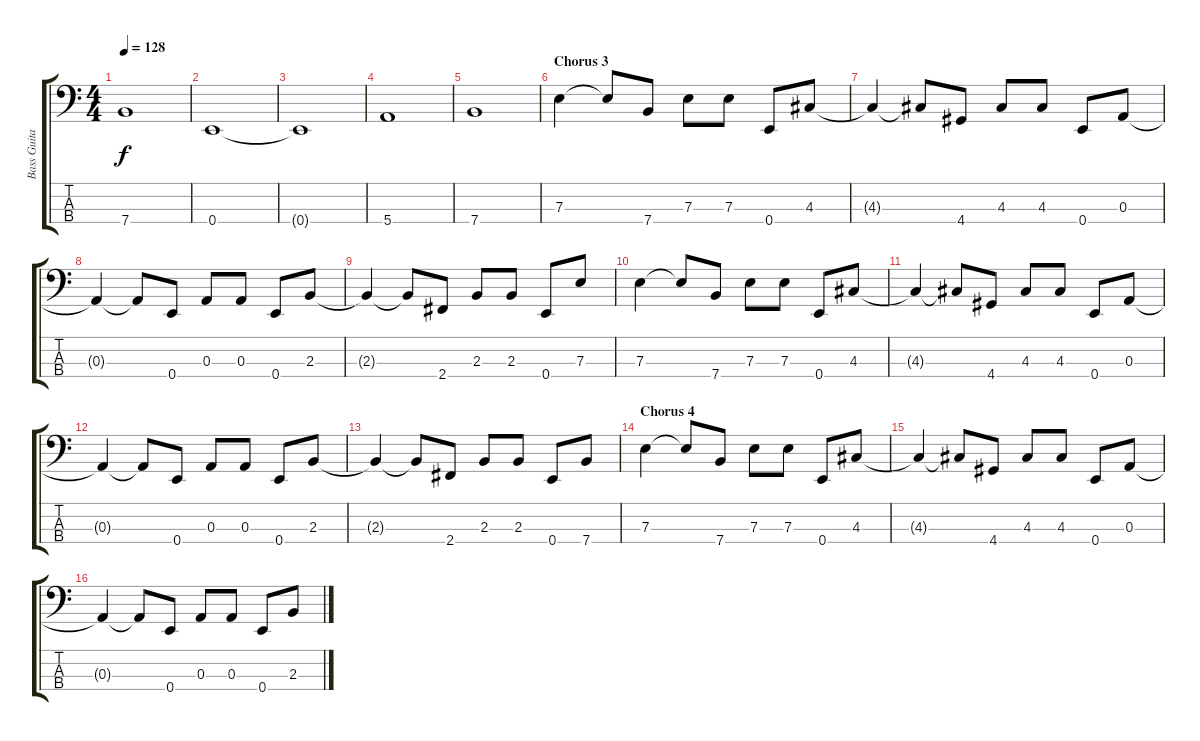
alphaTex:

\track ("Bass Guitar" "Bass Guita") {instrument electricbasspick}
\staff {score tabs}
\tuning (G2 D2 A1 E1) {hide}
\ts (4 4)
\tempo 128
\clef f4
\ks c
7.4.1{dy f} |
0.4.1 |
0.4{t}.1 |
5.4.1 |
7.4.1 |
\section ("" "Chorus 3")
7.3.4 7.3{t}.8 7.4.8 7.3.8 7.3.8 0.4.8 4.3.8 |
4.3{t}.4 4.3{t}.8 4.4.8 4.3.8 4.3.8 0.4.8 0.3.8 |
0.3{t}.4 0.3{t}.8 0.4.8 0.3.8 0.3.8 0.4.8 2.3.8 |
2.3{t}.4 2.3{t}.8 2.4.8 2.3.8 2.3.8 0.4.8 7.3.8 |
7.3.4 7.3{t}.8 7.4.8 7.3.8 7.3.8 0.4.8 4.3.8 |
4.3{t}.4 4.3{t}.8 4.4.8 4.3.8 4.3.8 0.4.8 0.3.8 |
0.3{t}.4 0.3{t}.8 0.4.8 0.3.8 0.3.8 0.4.8 2.3.8 |
2.3{t}.4 2.3{t}.8 2.4.8 2.3.8 2.3.8 0.4.8 7.4.8 |
\section ("" "Chorus 4")
7.3.4 7.3{t}.8 7.4.8 7.3.8 7.3.8 0.4.8 4.3.8 |
4.3{t}.4 4.3{t}.8 4.4.8 4.3.8 4.3.8 0.4.8 0.3.8 |
0.3{t}.4 0.3{t}.8 0.4.8 0.3.8 0.3.8 0.4.8 2.3.8
